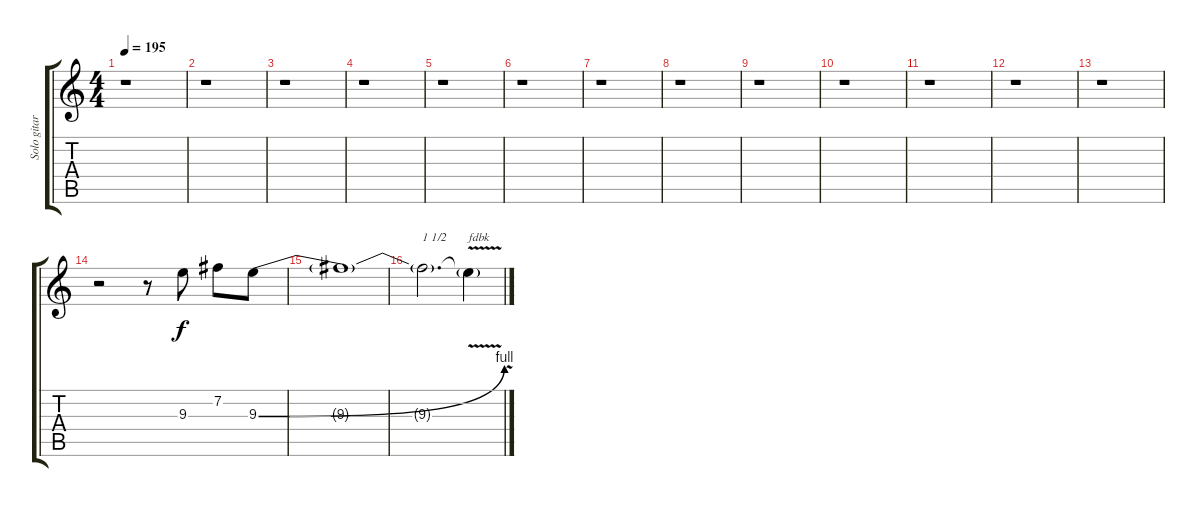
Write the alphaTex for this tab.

\track ("Solo gitar " "Solo gitar") {instrument overdrivenguitar}
\staff {score tabs}
\tuning (E4 B3 G3 D3 A2 E2) {hide}
\ts (4 4)
\tempo 195
\clef g2
\ks c
r.1{dy f} |
r.1 |
r.1 |
r.1 |
r.1 |
r.1 |
r.1 |
r.1 |
r.1 |
r.1 |
r.1 |
r.1 |
r.1 |
r.2 r.8 9.3.8 7.2.8 9.3{be (bend 0 0 60 4)}.8 |
9.3{t}.1 |
9.3{t}.2{d txt "1 1/2"} 9.3{v t}.4{txt "fdbk"}
